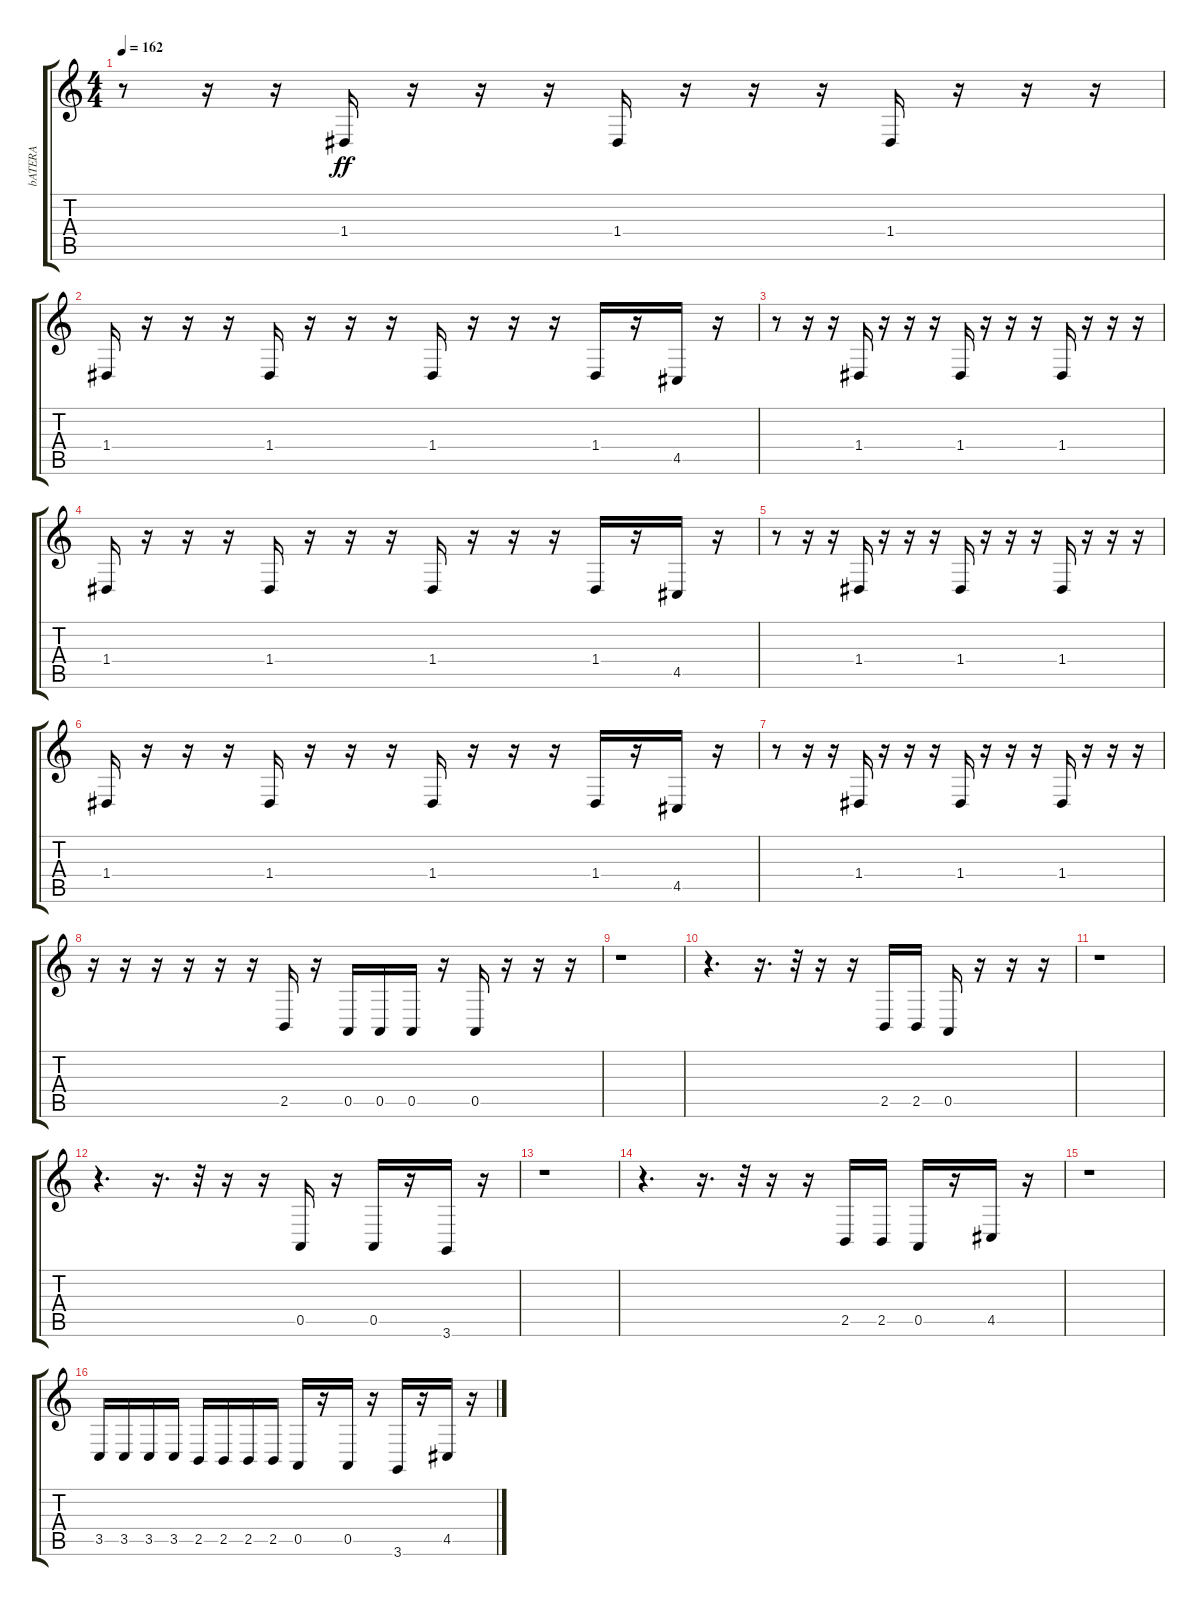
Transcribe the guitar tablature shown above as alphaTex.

\track ("bATERA" "bATERA") {instrument rockorgan}
\staff {score tabs}
\tuning (E4 B3 G3 D3 A2 E2) {hide}
\ts (4 4)
\tempo 162
\clef g2
\ks c
r.8{dy ff} r.16 r.16 1.4.16 r.16 r.16 r.16 1.4.16 r.16 r.16 r.16 1.4.16 r.16 r.16 r.16 |
1.4.16 r.16 r.16 r.16 1.4.16 r.16 r.16 r.16 1.4.16 r.16 r.16 r.16 1.4.16 r.16 4.5.16 r.16 |
r.8 r.16 r.16 1.4.16 r.16 r.16 r.16 1.4.16 r.16 r.16 r.16 1.4.16 r.16 r.16 r.16 |
1.4.16 r.16 r.16 r.16 1.4.16 r.16 r.16 r.16 1.4.16 r.16 r.16 r.16 1.4.16 r.16 4.5.16 r.16 |
r.8 r.16 r.16 1.4.16 r.16 r.16 r.16 1.4.16 r.16 r.16 r.16 1.4.16 r.16 r.16 r.16 |
1.4.16 r.16 r.16 r.16 1.4.16 r.16 r.16 r.16 1.4.16 r.16 r.16 r.16 1.4.16 r.16 4.5.16 r.16 |
r.8 r.16 r.16 1.4.16 r.16 r.16 r.16 1.4.16 r.16 r.16 r.16 1.4.16 r.16 r.16 r.16 |
r.16 r.16 r.16 r.16 r.16 r.16 2.5.16 r.16 0.5.16 0.5.16 0.5.16 r.16 0.5.16 r.16 r.16 r.16 |
r.1 |
r.4{d} r.16{d} r.32 r.16 r.16 2.5.16 2.5.16 0.5.16 r.16 r.16 r.16 |
r.1 |
r.4{d} r.16{d} r.32 r.16 r.16 0.5.16 r.16 0.5.16 r.16 3.6.16 r.16 |
r.1 |
r.4{d} r.16{d} r.32 r.16 r.16 2.5.16 2.5.16 0.5.16 r.16 4.5.16 r.16 |
r.1 |
3.5.16 3.5.16 3.5.16 3.5.16 2.5.16 2.5.16 2.5.16 2.5.16 0.5.16 r.16 0.5.16 r.16 3.6.16 r.16 4.5.16 r.16
